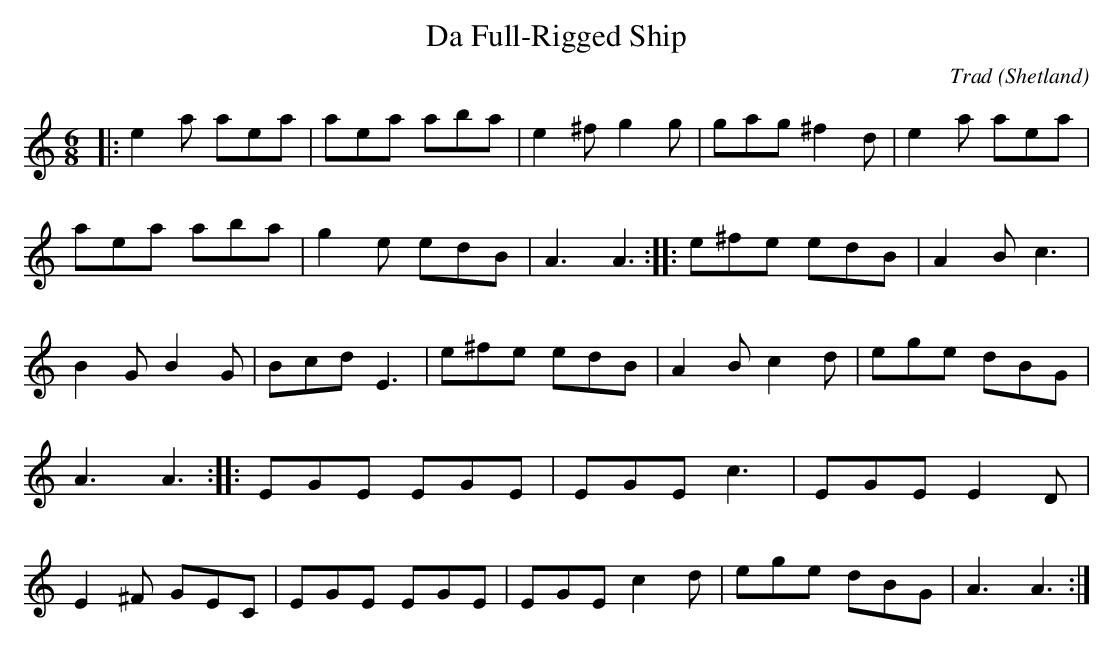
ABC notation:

X:1
T:Full-Rigged Ship, Da
C:Trad
O:Shetland
M:6/8
L:1/8
E:13
K:Am
|:e2a aea|aea aba|e2^f g2g|gag ^f2d|\
e2a aea|aea aba|g2e edB|A3 A3::\
e^fe edB|A2B c3|B2G B2G|Bcd E3|\
e^fe edB|A2B c2d|ege dBG|A3 A3::\
EGE EGE|EGE c3|EGE E2D|E2^F GEC|\
EGE EGE|EGE c2d|ege dBG|A3 A3:|**
